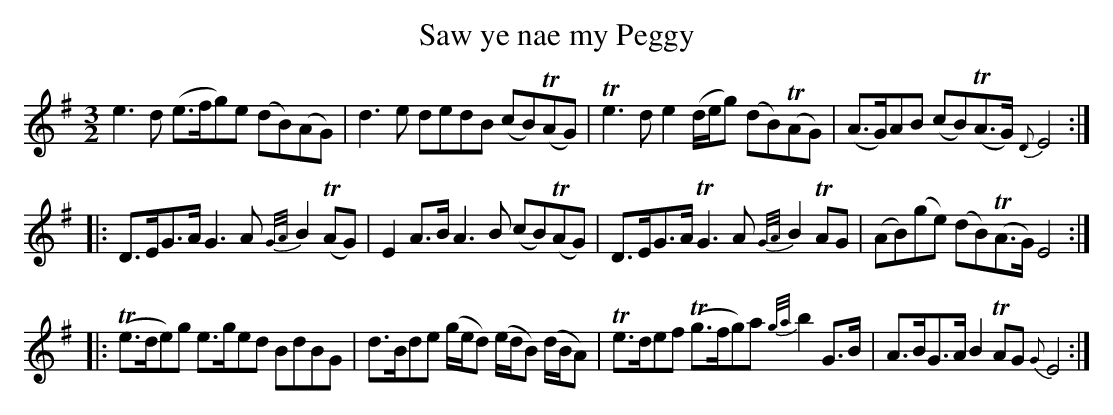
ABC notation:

X:1
T:Saw ye nae my Peggy
M:3/2
L:1/8
K:Emin
e3d (e>fg)e (dB)(AG) | d3e dedB (cB)T(AG) |Te3d e2 (d/e/g) (dB)T(AG) | (A>G)AB (cB)T(A>G) {D}E4:|
|: D>EG>A G3A {G/A/}B2 T(AG) | E2A>B A3B (cB)T(AG) | D>EG>A TG3A {G/A/}B2 TAG | (AB)(ge) (dB)T(A>G) E4 :|
|: T(e>de)g e>ged BdBG | d>Bde (g/e/d) (e/d/B) (d/B/A) |Te>def T(g>fg)a {g/a/}b2G>B | A>BG>A B2 TAG {G}E4:|]
